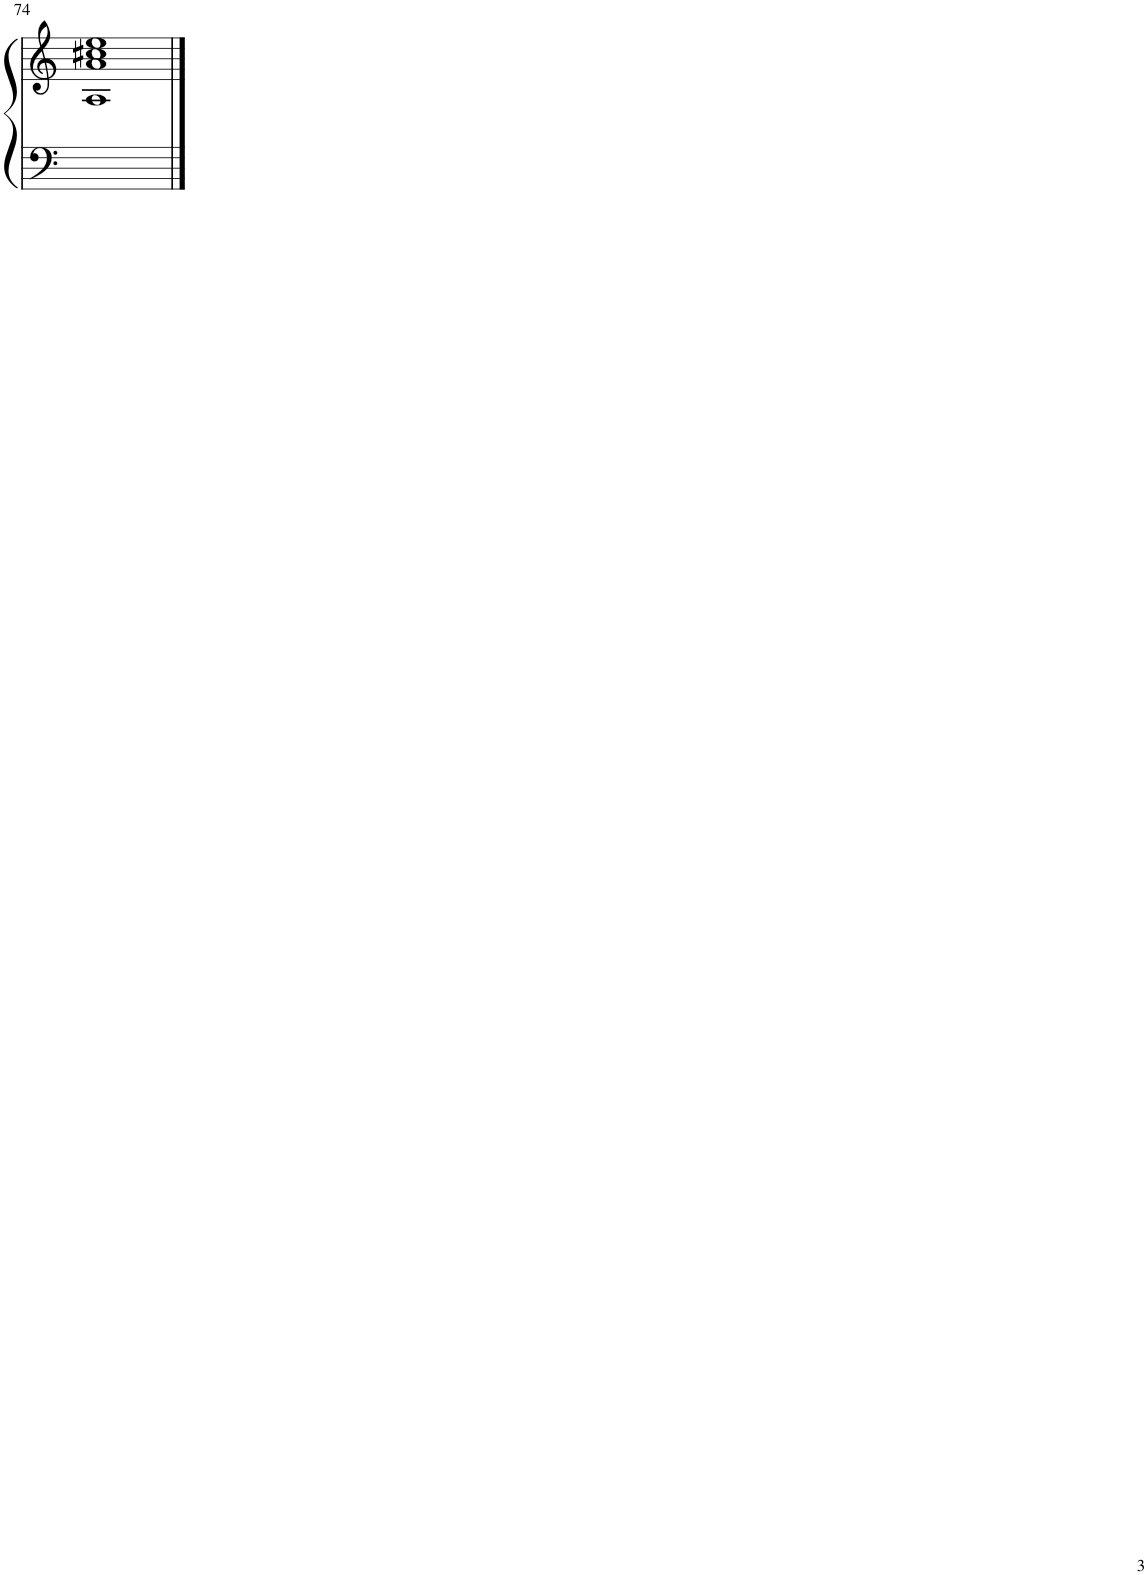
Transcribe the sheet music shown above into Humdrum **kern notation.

**kern	**kern
*part1	*part1
*staff2	*staff1
*I"Piano	*
*I'Pno.	*
!!LO:PB:g=z
*clefF4	*clefG2
*k[]	*k[]
*M2/2	*M2/2
=74	=74
*	*^
*	*	*^
*	*	*	*^
1ryy	1ee	1cc#X	1a	1A
*	*v	*v	*v	*v
==	==
*-	*-
